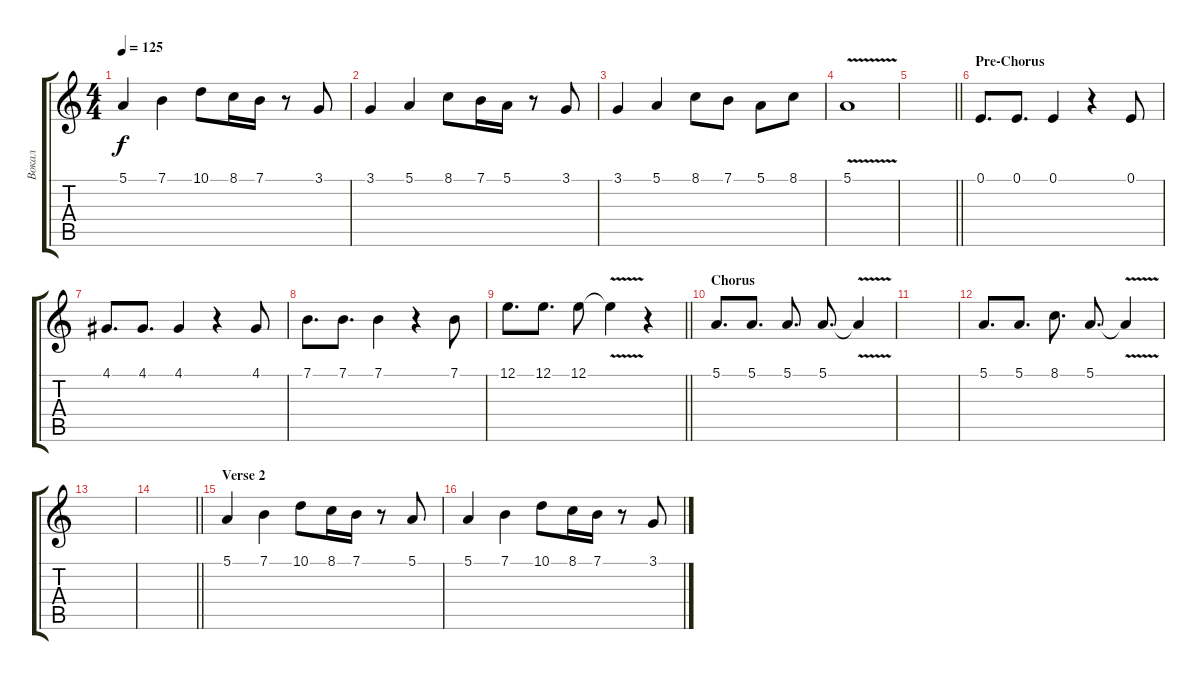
\track ("Вокал" "Вокал") {instrument trumpet}
\staff {score tabs}
\tuning (E4 B3 G3 D3 A2 E2) {hide}
\ts (4 4)
\tempo 125
\clef g2
\ks aminor
5.1.4{dy f} 7.1.4 10.1.8 8.1.16 7.1.16 r.8 3.1.8 |
3.1.4 5.1.4 8.1.8 7.1.16 5.1.16 r.8 3.1.8 |
3.1.4 5.1.4 8.1.8 7.1.8 5.1.8 8.1.8 |
5.1{v}.1 |
\barLineRight lightlight
|
\section ("" "Pre-Chorus")
0.1.8{d} 0.1.8{d} 0.1.4 r.4 0.1.8 |
4.1.8{d} 4.1.8{d} 4.1.4 r.4 4.1.8 |
7.1.8{d} 7.1.8{d} 7.1.4 r.4 7.1.8 |
\barLineRight lightlight
12.1.8{d} 12.1.8{d} 12.1.8 12.1{v t}.4 r.4 |
\section ("" "Chorus")
5.1.8{d} 5.1.8{d} 5.1.8{d} 5.1.8{d} 5.1{v t}.4 |
|
5.1.8{d} 5.1.8{d} 8.1.8{d} 5.1.8{d} 5.1{v t}.4 |
|
\barLineRight lightlight
|
\section ("" "Verse 2")
5.1.4 7.1.4 10.1.8 8.1.16 7.1.16 r.8 5.1.8 |
5.1.4 7.1.4 10.1.8 8.1.16 7.1.16 r.8 3.1.8
